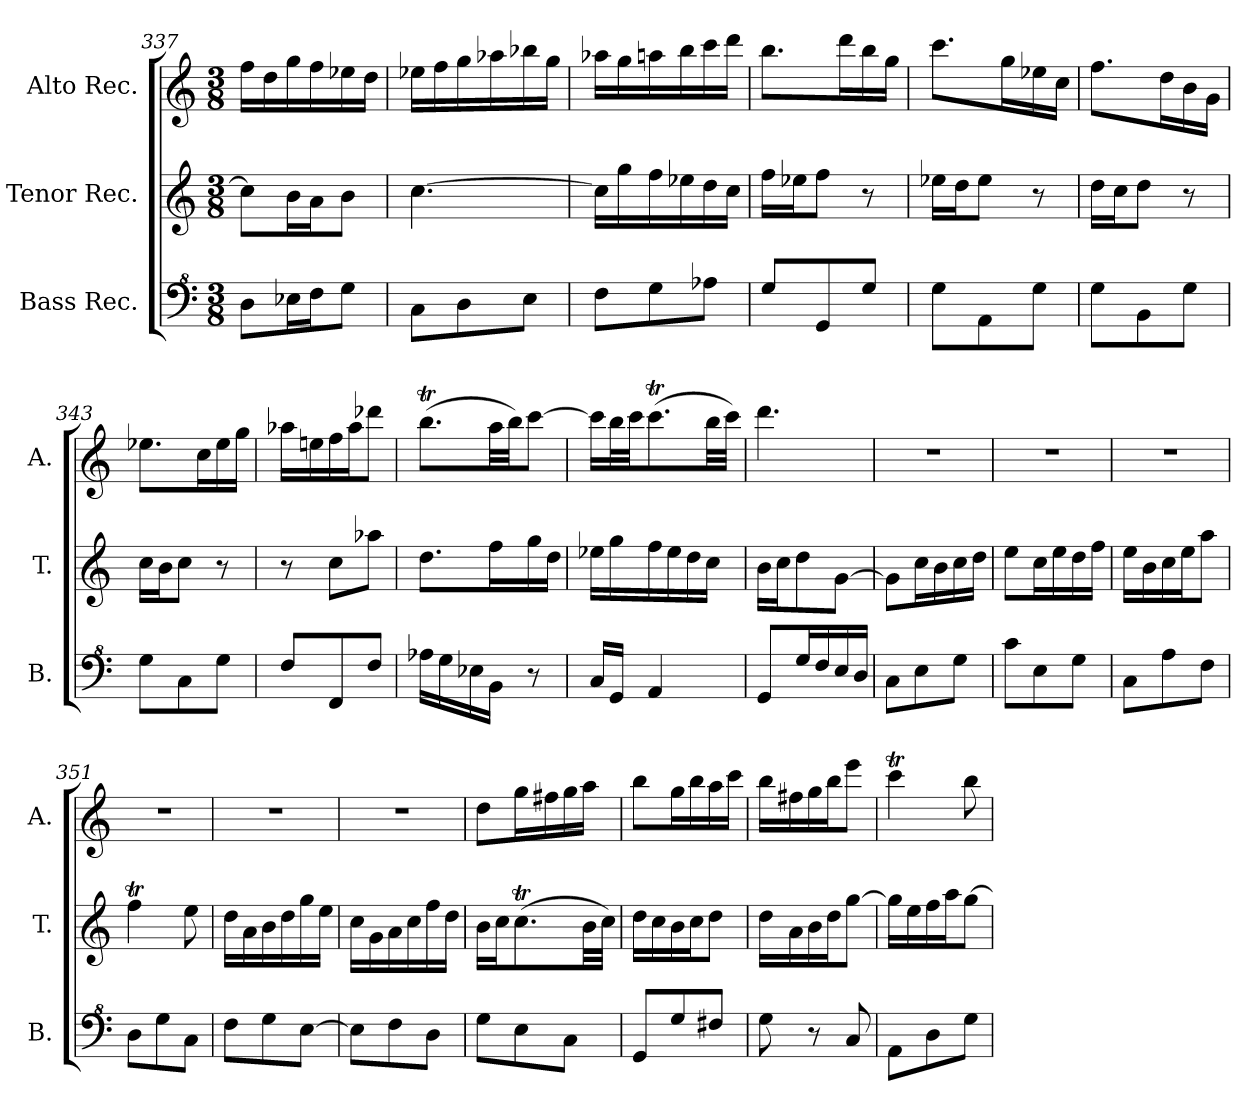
**kern	**kern	**kern
*part3	*part2	*part1
*staff3	*staff2	*staff1
*I"Bass Rec.	*I"Tenor Rec.	*I"Alto Rec.
*I'B.	*I'T.	*I'A.
*clefF^4	*clefG2	*clefG2
*k[]	*k[]	*k[]
*M3/8	*M3/8	*M3/8
=337	=337	=337
8d\L	8cc\L]	16ff\LL
.	.	16dd\
16e-X\L	16b\L	16gg\
16f\J	16a\J	16ff\
8g\J	8b\J	16ee-X\
.	.	16dd\JJ
=338	=338	=338
8c\L	[4.cc\	16ee-X\LL
.	.	16ff\
8d\	.	16gg\
.	.	16aa-X\
8e\J	.	16bb-X\
.	.	16gg\JJ
!!LO:LB:g=z
=339	=339	=339
8f\L	16cc\LL]	16aa-X\LL
.	16gg\	16gg\
8g\	16ff\	16aan\
.	16ee-X\	16bb\
8a-X\J	16dd\	16ccc\
.	16cc\JJ	16ddd\JJ
=340	=340	=340
8g/L	16ff\LL	8.bb\L
.	16ee-X\J	.
8G/	8ff\J	.
.	.	16ddd\L
8g/J	8r	16bb\
.	.	16gg\JJ
=341	=341	=341
8g\L	16ee-X\LL	8.ccc\L
.	16dd\J	.
8A\	8ee-\J	.
.	.	16gg\L
8g\J	8r	16ee-X\
.	.	16cc\JJ
=342	=342	=342
8g\L	16dd\LL	8.ff\L
.	16cc\J	.
8B\	8dd\J	.
.	.	16dd\L
8g\J	8r	16b\
.	.	16g\JJ
=343	=343	=343
8g\L	16cc\LL	8.ee-X\L
.	16b\J	.
8c\	8cc\J	.
.	.	16cc\L
8g\J	8r	16ee-\
.	.	16gg\JJ
=344	=344	=344
8f/L	8r	16aa-X\LL
.	.	16een\
8F/	8cc\L	16ff\
.	.	16aa-\J
8f/J	8aa-X\J	8ddd-X\J
=345	=345	=345
16a-X\LL	8.dd\L	(8.bbt\L
16g\	.	.
16e-X\	.	.
16B\JJ	16ff\L	32aa\LL
.	.	32bb\JJ)
8r	16gg\	[8ccc\J
.	16dd\JJ	.
=346	=346	=346
16c/LL	16ee-X\LL	16ccc\LL]
16G/JJ	16gg\	32bb\L
.	.	32ccc\JJ
4A/	16ff\	(8.cccT\
.	16ee-\	.
.	16dd\	.
.	16cc\JJ	32bb\LL
.	.	32ccc\JJJ)
!!LO:LB:g=z
=347	=347	=347
8G/L	16b\LL	4.ddd\
.	16cc\J	.
16g/L	8dd\	.
16f/	.	.
16e/	[8g\J	.
16d/JJ	.	.
=348	=348	=348
8c\L	8g\L]	4.r
8e\	16cc\L	.
.	16b\	.
8g\J	16cc\	.
.	16dd\JJ	.
=349	=349	=349
8cc\L	8ee\L	4.r
8e\	16cc\L	.
.	16ee\	.
8g\J	16dd\	.
.	16ff\JJ	.
=350	=350	=350
8c\L	16ee\LL	4.r
.	16b\	.
8a\	16cc\	.
.	16ee\J	.
8f\J	8aa\J	.
=351	=351	=351
8d\L	4ffT\	4.r
8g\	.	.
8c\J	8ee\	.
=352	=352	=352
8f\L	16dd\LL	4.r
.	16a\	.
8g\	16b\	.
.	16dd\	.
[8e\J	16gg\	.
.	16ee\JJ	.
=353	=353	=353
8e\L]	16cc\LL	4.r
.	16g\	.
8f\	16a\	.
.	16cc\	.
8d\J	16ff\	.
.	16dd\JJ	.
=354	=354	=354
8g\L	16b\LL	8dd\L
.	16cc\J	.
8e\	(8.ccT\	16gg\L
.	.	16ff#X\
8c\J	.	16gg\
.	32b\LL	16aa\JJ
.	32cc\JJJ)	.
=355	=355	=355
8G/L	16dd\LL	8bb\L
.	16cc\	.
8g/	16b\	16gg\L
.	16cc\J	16bb\
8f#X/J	8dd\J	16aa\
.	.	16ccc\JJ
=356	=356	=356
8g\	16dd\LL	16bb\LL
.	16a\	16ff#X\
8r	16b\	16gg\
.	16dd\J	16bb\J
8c/	[8gg\J	8eee\J
!!LO:LB:g=z
=357	=357	=357
8A\L	16gg\LL]	4cccT\
.	16ee\	.
8d\	16ff\	.
.	16aa\J	.
8g\J	[8gg\J	8bb\
=	=	=
*-	*-	*-
